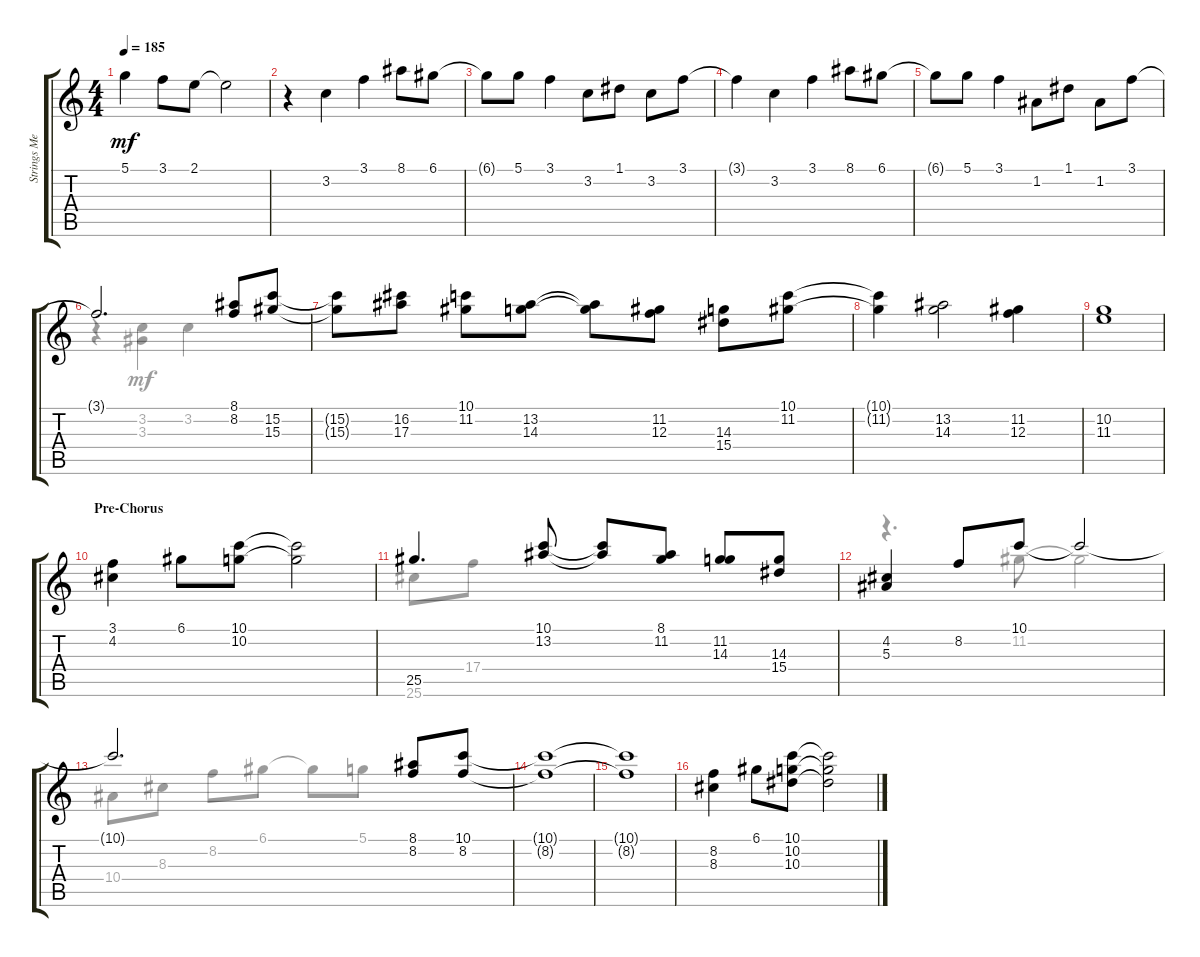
\track ("Strings Melody" "Strings Me") {instrument electricguitarclean}
\staff {score tabs}
\tuning (D4 A3 F3 C3 G2 C2) {hide}
\voice
\ts (4 4)
\tempo 185
\clef g2
\ks aminor
5.1.4{dy mf} 3.1.8 2.1.8 2.1{t}.2 |
r.4 3.2.4 3.1.4 8.1.8 6.1.8 |
6.1{t}.8 5.1.8 3.1.4 3.2.8 1.1.8 3.2.8 3.1.8 |
3.1{t}.4 3.2.4 3.1.4 8.1.8 6.1.8 |
6.1{t}.8 5.1.8 3.1.4 1.2.8 1.1.8 1.2.8 3.1.8 |
3.1{t}.2{d} (8.1 8.2).8 (15.2 15.3).8 |
(15.2{t} 15.3{t}).8 (16.2 17.3).8 (10.1 11.2).8 (13.2 14.3).8 (13.2{t} 14.3{t}).8 (11.2 12.3).8 (14.3 15.4).8 (10.1 11.2).8 |
(10.1{t} 11.2{t}).4 (13.2 14.3).2 (11.2 12.3).4 |
(10.2 11.3).1 |
\section ("" "Pre-Chorus")
(3.1 4.2).4 6.1.8 (10.1 10.2).8 (10.1{t} 10.2{t}).2 |
25.5.4{d} (10.1 13.2).8 (10.1{t} 13.2{t}).8 (8.1 11.2).8 (11.2 14.3).8 (14.3 15.4).8 |
(4.2 5.3).4 8.2.8 10.1.8 10.1{t}.2 |
10.1{t}.2{d} (8.1 8.2).8 (10.1 8.2).8 |
(10.1{t} 8.2{t}).1 |
(10.1{t} 8.2{t}).1 |
(8.2 8.3).4 6.1.8 (10.1 10.2 10.3).8 (10.1{t} 10.2{t} 10.3{t}).2
\voice
\clef g2
\ottava regular
\simile none
\ks aminor
|
|
|
|
|
r.4 (3.2 3.3).4 3.2.4 |
|
|
|
|
25.6.8 17.4.8 |
r.4{d} 11.2.8 11.2{t}.2 |
10.4.8 8.3.8 8.2.8 6.1.8 6.1{t}.8 5.1.8 |
|
|
